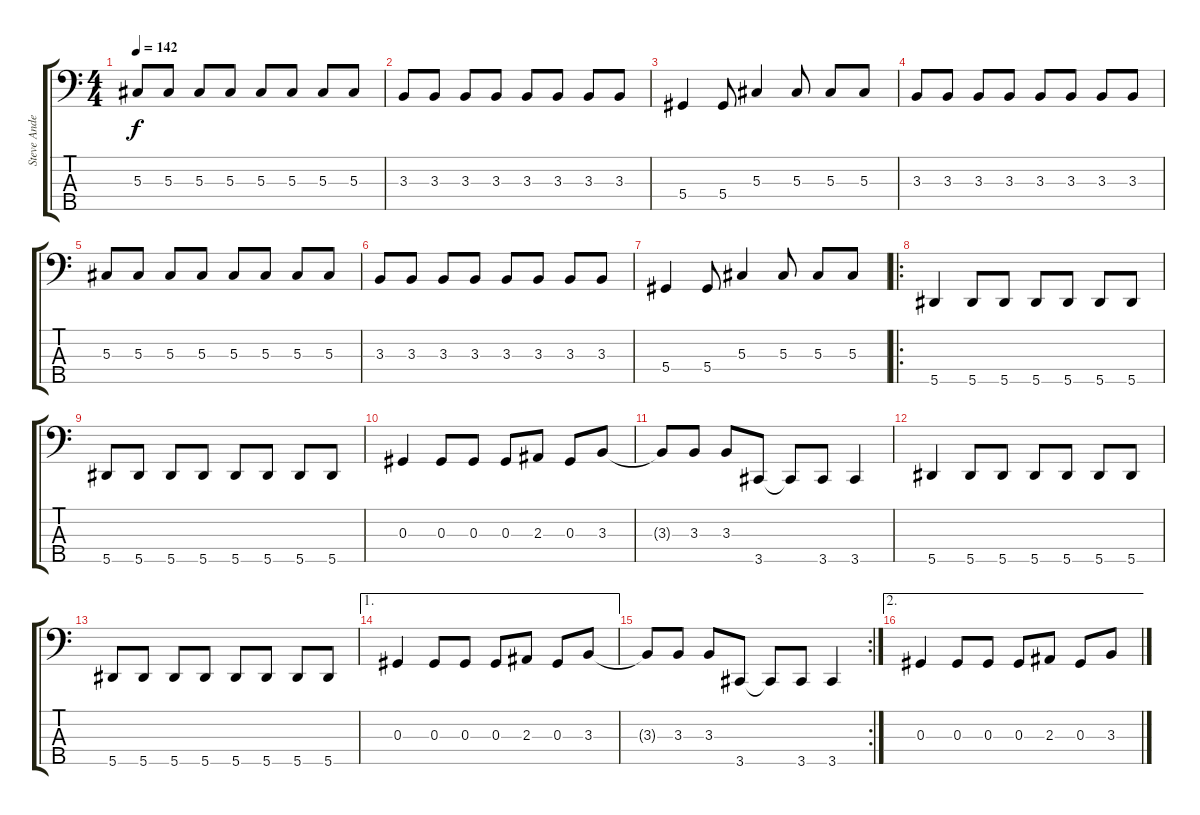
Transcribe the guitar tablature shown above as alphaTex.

\track ("Steve Anderson" "Steve Ande") {instrument electricbassfinger}
\staff {score tabs}
\tuning (Gb2 Db2 Ab1 Eb1 Bb0) {hide}
\ts (4 4)
\tempo 142
\clef f4
\ks c
5.3.8{dy f} 5.3.8 5.3.8 5.3.8 5.3.8 5.3.8 5.3.8 5.3.8 |
3.3.8 3.3.8 3.3.8 3.3.8 3.3.8 3.3.8 3.3.8 3.3.8 |
5.4.4 5.4.8 5.3.4 5.3.8 5.3.8 5.3.8 |
3.3.8 3.3.8 3.3.8 3.3.8 3.3.8 3.3.8 3.3.8 3.3.8 |
5.3.8 5.3.8 5.3.8 5.3.8 5.3.8 5.3.8 5.3.8 5.3.8 |
3.3.8 3.3.8 3.3.8 3.3.8 3.3.8 3.3.8 3.3.8 3.3.8 |
5.4.4 5.4.8 5.3.4 5.3.8 5.3.8 5.3.8 |
\ro
5.5.4 5.5.8 5.5.8 5.5.8 5.5.8 5.5.8 5.5.8 |
5.5.8 5.5.8 5.5.8 5.5.8 5.5.8 5.5.8 5.5.8 5.5.8 |
0.3.4 0.3.8 0.3.8 0.3.8 2.3.8 0.3.8 3.3.8 |
3.3{t}.8 3.3.8 3.3.8 3.5.8 3.5{t}.8 3.5.8 3.5.4 |
5.5.4 5.5.8 5.5.8 5.5.8 5.5.8 5.5.8 5.5.8 |
5.5.8 5.5.8 5.5.8 5.5.8 5.5.8 5.5.8 5.5.8 5.5.8 |
\ae 1
0.3.4 0.3.8 0.3.8 0.3.8 2.3.8 0.3.8 3.3.8 |
\rc 2
3.3{t}.8 3.3.8 3.3.8 3.5.8 3.5{t}.8 3.5.8 3.5.4 |
\ae 2
0.3.4 0.3.8 0.3.8 0.3.8 2.3.8 0.3.8 3.3.8
